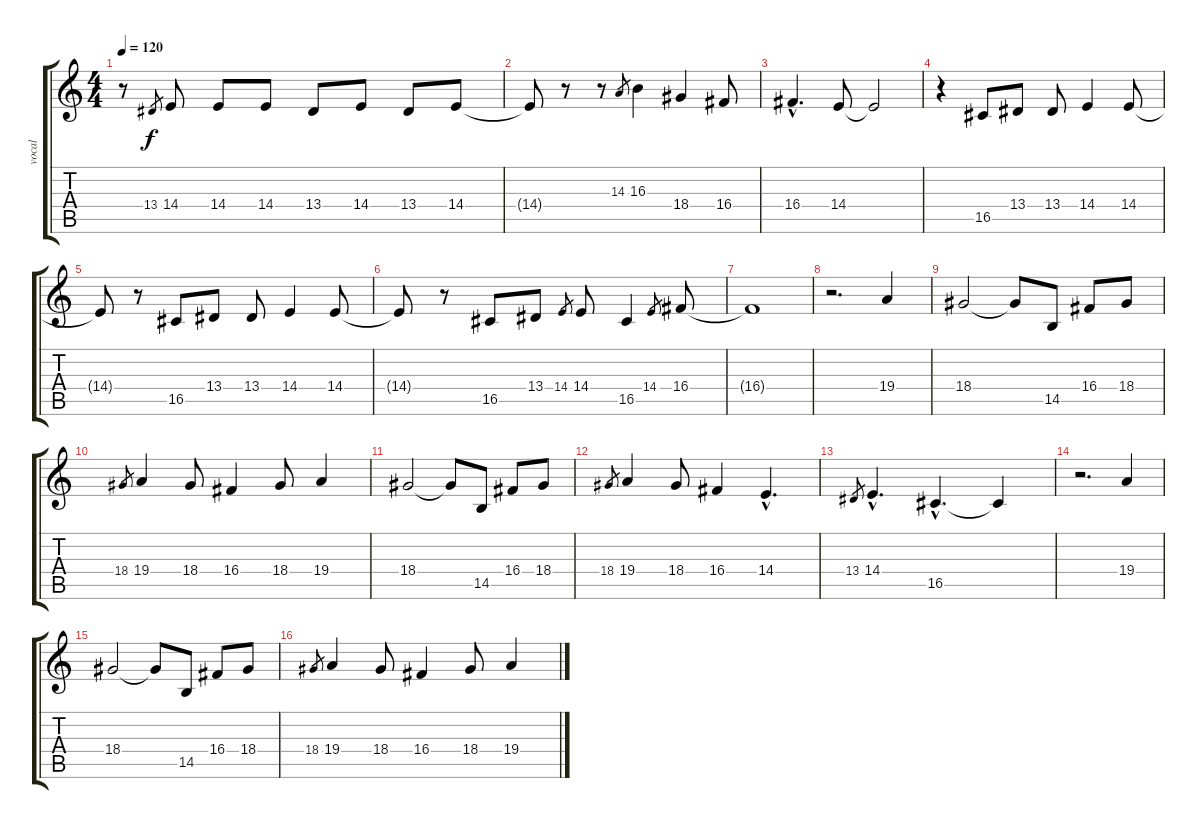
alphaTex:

\track ("vocal" "vocal") {instrument violin}
\staff {score tabs}
\tuning (E4 B3 G3 D3 A2 E2) {hide}
\ts (4 4)
\tempo 120
\clef g2
\ks c
r.8{dy f} 13.4.8{gr} 14.4.8 14.4.8 14.4.8 13.4.8 14.4.8 13.4.8 14.4.8 |
14.4{t}.8 r.8 r.8 14.3.8{gr} 16.3.4 18.4.4 16.4.8 |
16.4{hac}.4{d} 14.4.8 14.4{t}.2 |
r.4 16.5.8 13.4.8 13.4.8 14.4.4 14.4.8 |
14.4{t}.8 r.8 16.5.8 13.4.8 13.4.8 14.4.4 14.4.8 |
14.4{t}.8 r.8 16.5.8 13.4.8 14.4.8{gr} 14.4.8 16.5.4 14.4.8{gr} 16.4.8 |
16.4{t}.1 |
r.2{d} 19.4.4 |
18.4.2 18.4{t}.8 14.5.8 16.4.8 18.4.8 |
18.4.8{gr} 19.4.4 18.4.8 16.4.4 18.4.8 19.4.4 |
18.4.2 18.4{t}.8 14.5.8 16.4.8 18.4.8 |
18.4.8{gr} 19.4.4 18.4.8 16.4.4 14.4{hac}.4{d} |
13.4.8{gr} 14.4{hac}.4{d} 16.5{hac}.4{d} 16.5{t}.4 |
r.2{d} 19.4.4 |
18.4.2 18.4{t}.8 14.5.8 16.4.8 18.4.8 |
18.4.8{gr} 19.4.4 18.4.8 16.4.4 18.4.8 19.4.4
